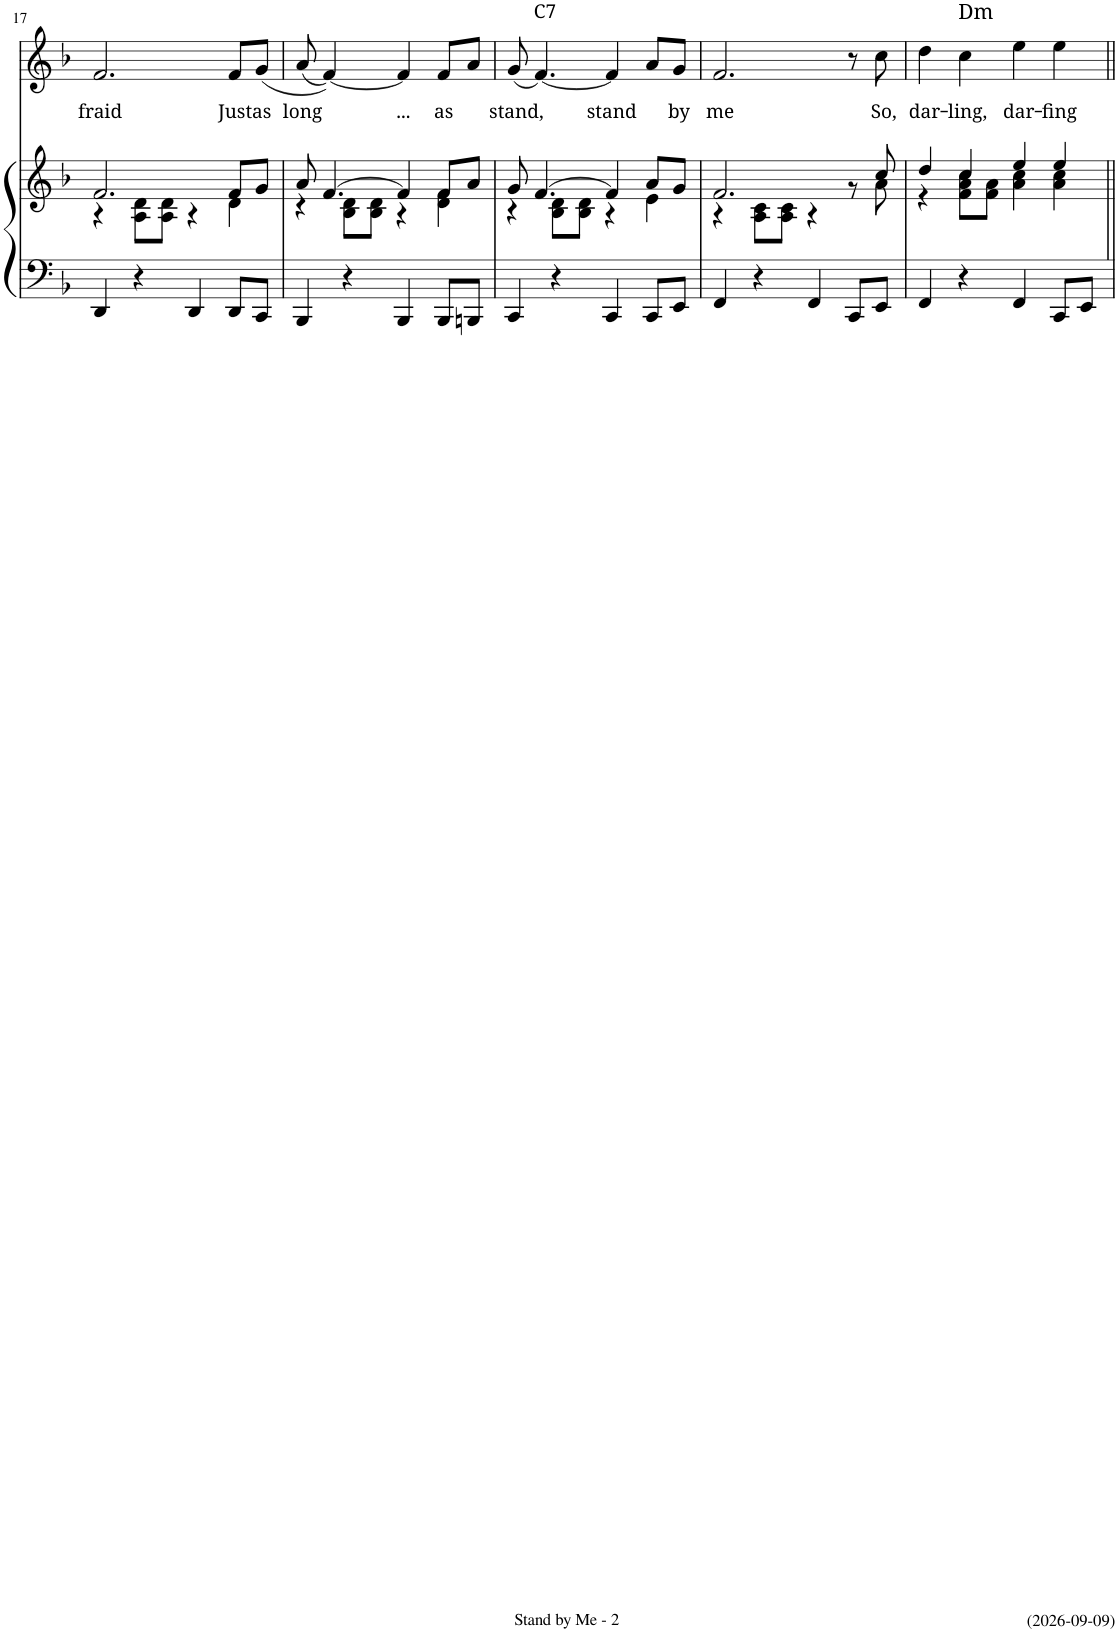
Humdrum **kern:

**kern	**kern	**kern	**text
*part2	*part2	*part1	*part1
*staff3	*staff2	*staff1	*staff1
*I"Piano	*	*I"Voice	*
*I'Pno	*	*I'V	*
!!LO:PB:g=z
*clefF4	*clefG2	*clefG2	*
*k[b-]	*k[b-]	*k[b-]	*
*M2/2	*M2/2	*M2/2	*
*met(c|)	*met(c|)	*met(c|)	*
=17	=17	=17	=17
*	*^	*	*
!	!	!	!	!LO:LY:b
4DD/	2.f/	4r	2.f/	-fraid
4r	.	8A\ 8d\L	.	.
.	.	8A\ 8d\J	.	.
4DD/	.	4r	.	.
!	!	!	!	!LO:LY:b
8DD/L	8f/L	4d\	8f/L	Just
!	!	!	!	!LO:LY:b
8CC/J	8g/J	.	(8g/J	as
=18	=18	=18	=18	=18
!	!	!	!	!LO:LY:b
4BBB-/	8a/	4r	(8a/	long
.	[4.f/	.	[4f/))	.
4r	.	8B-\ 8d\L	.	.
.	.	8B-\ 8d\J	8ryy	.
!	!	!	!	!LO:LY:b
4BBB-/	4f/]	4r	4f/]	...
!	!	!	!	!LO:LY:b
8BBB-/L	8f/L	4d\ 4f\	8f/L	as
8BBBn/J	8a/J	.	8a/J	.
=19	=19	=19	=19	=19
!	!	!	!	!LO:LY:b
4CC/	8g/	4r	(8g/	stand‚
!	!	!	!LO:TX:a:t=C7	!
.	[4.f/	.	[4.f/)	.
4r	.	8B-\ 8d\L	.	.
.	.	8B-\ 8d\J	.	.
!	!	!	!	!LO:LY:b
4CC/	4f/]	4r	4f/]	stand
8CC/L	8a/L	4e\	8a/L	.
!	!	!	!	!LO:LY:b
8EE/J	8g/J	.	8g/J	by
=20	=20	=20	=20	=20
!	!	!	!	!LO:LY:b
4FF/	2.f/	4r	2.f/	me
4r	.	8A\ 8c\L	.	.
.	.	8A\ 8c\J	.	.
4FF/	.	4r	.	.
8CC/L	8ryy	8r	8r	.
!	!	!	!	!LO:LY:b
8EE/J	8a\	8cc/	8cc\	So,
=21	=21	=21	=21	=21
!	!	!	!	!LO:LY:b
4FF/	4dd/	4r	4dd\	dar-
!	!	!	!LO:TX:a:t=Dm	!
!	!	!	!	!LO:LY:b
4r	4cc/	8f\ 8a\ 8cc\L	4cc\	-ling,
.	.	8f\ 8a\J	.	.
!	!	!	!	!LO:LY:b
4FF/	4ee/	4a\ 4cc\	4ee\	dar-
!	!	!	!	!LO:LY:b
8CC/L	4ee/	4a\ 4cc\	4ee\	-ﬁng
8EE/J	.	.	.	.
*	*v	*v	*	*
=||	=||	=||	=||
*-	*-	*-	*-
